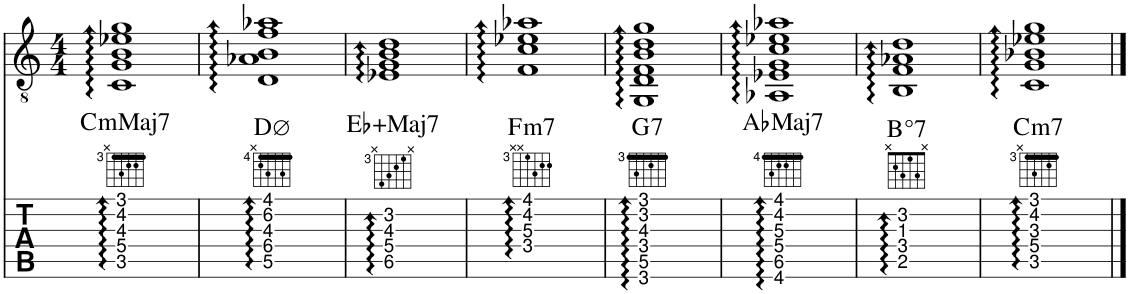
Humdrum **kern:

**kern	**kern	**harte
*part1	*part1	*part1
*staff2	*staff1	*
*I"Guitare	*	*
*I'Guit.	*	*
*stria6	*	*
*	*clefGv2	*
*k[]	*k[]	*
*M4/4	*M4/4	*
=1	=1	=1
!	!	!LO:H:kt=mMaj7
1C:: 1G:: 1B:: 1e-:: 1g::	1C:: 1G:: 1B:: 1e-X:: 1g::	C:minmaj7
=2	=2	=2
!	!	!LO:H:kt=∅
1D:: 1A-:: 1B:: 1f:: 1a-::	1D:: 1A-X:: 1B:: 1f:: 1a-X::	.
=3	=3	=3
1E-:: 1G:: 1B:: 1d::	1E-X:: 1G:: 1B:: 1d::	Eb:aug
=4	=4	=4
!	!	!LO:H:kt=m7
1F:: 1c:: 1e-:: 1a-::	1F:: 1c:: 1e-X:: 1a-X::	F:min7
=5	=5	=5
!	!	!LO:H:kt=7
1GG:: 1D:: 1F:: 1B:: 1d:: 1g::	1GG:: 1D:: 1F:: 1B:: 1d:: 1g::	G:7
=6	=6	=6
!	!	!LO:H:kt=Maj7
1AA-:: 1E-:: 1G:: 1c:: 1e-:: 1a-::	1AA-X:: 1E-X:: 1G:: 1c:: 1e-X:: 1a-X::	Ab:maj7
=7	=7	=7
!	!	!LO:H:kt=°
1BB:: 1F:: 1A-:: 1d::	1BB:: 1F:: 1A-X:: 1d::	.
=8	=8	=8
!	!	!LO:H:kt=m7
1C:: 1G:: 1B-:: 1e-:: 1g::	1C:: 1G:: 1B-X:: 1e-X:: 1g::	C:min7
==	==	==
*-	*-	*-
